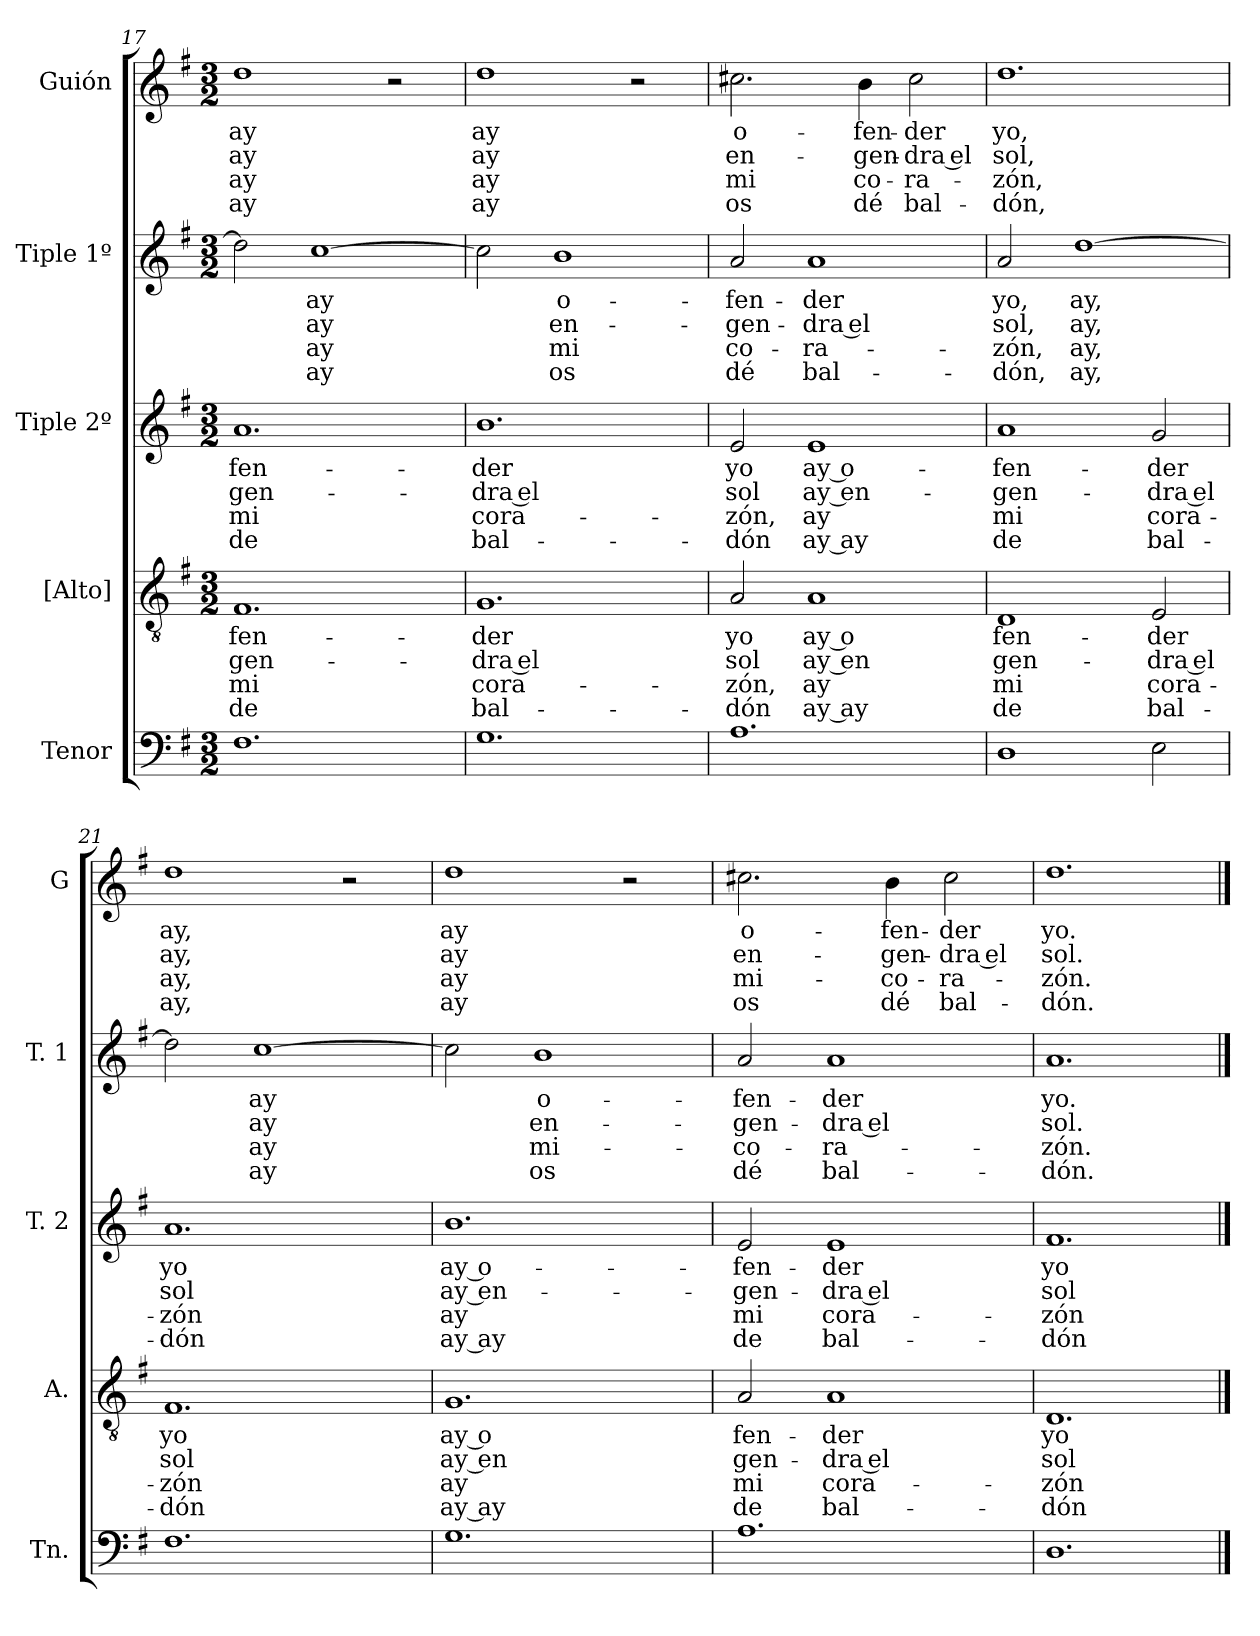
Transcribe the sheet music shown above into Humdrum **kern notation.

**kern	**kern	**text	**text	**text	**text	**kern	**text	**text	**text	**text	**kern	**text	**text	**text	**text	**kern	**text	**text	**text	**text
*part5	*part4	*part4	*part4	*part4	*part4	*part3	*part3	*part3	*part3	*part3	*part2	*part2	*part2	*part2	*part2	*part1	*part1	*part1	*part1	*part1
*staff5	*staff4	*staff4	*staff4	*staff4	*staff4	*staff3	*staff3	*staff3	*staff3	*staff3	*staff2	*staff2	*staff2	*staff2	*staff2	*staff1	*staff1	*staff1	*staff1	*staff1
*I"Tenor	*I"[Alto]	*	*	*	*	*I"Tiple 2º	*	*	*	*	*I"Tiple 1º	*	*	*	*	*I"Guión	*	*	*	*
*I'Tn.	*I'A.	*	*	*	*	*I'T. 2	*	*	*	*	*I'T. 1	*	*	*	*	*I'G	*	*	*	*
*clefF4	*clefGv2	*	*	*	*	*clefG2	*	*	*	*	*clefG2	*	*	*	*	*clefG2	*	*	*	*
*k[f#]	*k[f#]	*	*	*	*	*k[f#]	*	*	*	*	*k[f#]	*	*	*	*	*k[f#]	*	*	*	*
*M3/2	*M3/2	*	*	*	*	*M3/2	*	*	*	*	*M3/2	*	*	*	*	*M3/2	*	*	*	*
=17	=17	=17	=17	=17	=17	=17	=17	=17	=17	=17	=17	=17	=17	=17	=17	=17	=17	=17	=17	=17
1.F#	1.F#	-fen-	-gen-	mi	de	1.a	-fen-	-gen-	mi	de	2dd]	.	.	.	.	1dd	ay	ay	ay	ay
.	.	.	.	.	.	.	.	.	.	.	[1cc	ay	ay	ay	ay	.	.	.	.	.
.	.	.	.	.	.	.	.	.	.	.	.	.	.	.	.	2r	.	.	.	.
=18	=18	=18	=18	=18	=18	=18	=18	=18	=18	=18	=18	=18	=18	=18	=18	=18	=18	=18	=18	=18
1.G	1.G	-der	-dra el	cora-	bal-	1.b	-der	-dra el	cora-	bal-	2cc]	.	.	.	.	1dd	ay	ay	ay	ay
.	.	.	.	.	.	.	.	.	.	.	1b	o-	en-	mi	os	.	.	.	.	.
.	.	.	.	.	.	.	.	.	.	.	.	.	.	.	.	2r	.	.	.	.
=19	=19	=19	=19	=19	=19	=19	=19	=19	=19	=19	=19	=19	=19	=19	=19	=19	=19	=19	=19	=19
1.A	2A	yo	sol	-zón,	-dón	2e	yo	sol	-zón,	-dón	2a	-fen-	-gen-	co-	dé	2.cc#X	o-	en-	mi	os
.	1A	ay o	ay en	ay	ay ay	1e	ay o-	ay en-	ay	ay ay	1a	-der	-dra el	-ra-	bal-	.	.	.	.	.
.	.	.	.	.	.	.	.	.	.	.	.	.	.	.	.	4b	-fen-	-gen-	co-	dé
.	.	.	.	.	.	.	.	.	.	.	.	.	.	.	.	2cc#	-der	-dra el	-ra-	bal-
=20	=20	=20	=20	=20	=20	=20	=20	=20	=20	=20	=20	=20	=20	=20	=20	=20	=20	=20	=20	=20
1D	1D	-fen-	-gen-	mi	de	1a	-fen-	-gen-	mi	de	2a	yo,	sol,	-zón,	-dón,	1.dd	yo,	sol,	-zón,	-dón,
.	.	.	.	.	.	.	.	.	.	.	[1dd	ay,	ay,	ay,	ay,	.	.	.	.	.
2E	2E	-der	-dra el	cora-	bal-	2g	-der	-dra el	cora-	bal-	.	.	.	.	.	.	.	.	.	.
=21	=21	=21	=21	=21	=21	=21	=21	=21	=21	=21	=21	=21	=21	=21	=21	=21	=21	=21	=21	=21
1.F#	1.F#	yo	sol	-zón	-dón	1.a	yo	sol	-zón	-dón	2dd]	.	.	.	.	1dd	ay,	ay,	ay,	ay,
.	.	.	.	.	.	.	.	.	.	.	[1cc	ay	ay	ay	ay	.	.	.	.	.
.	.	.	.	.	.	.	.	.	.	.	.	.	.	.	.	2r	.	.	.	.
=22	=22	=22	=22	=22	=22	=22	=22	=22	=22	=22	=22	=22	=22	=22	=22	=22	=22	=22	=22	=22
1.G	1.G	ay o	ay en	ay	ay ay	1.b	ay o-	ay en-	ay	ay ay	2cc]	.	.	.	.	1dd	ay	ay	ay	ay
.	.	.	.	.	.	.	.	.	.	.	1b	o-	en-	mi-	os	.	.	.	.	.
.	.	.	.	.	.	.	.	.	.	.	.	.	.	.	.	2r	.	.	.	.
=23	=23	=23	=23	=23	=23	=23	=23	=23	=23	=23	=23	=23	=23	=23	=23	=23	=23	=23	=23	=23
1.A	2A	-fen-	-gen-	mi	de	2e	-fen-	-gen-	mi	de	2a	-fen-	-gen-	-co-	dé	2.cc#X	o-	en-	mi-	os
.	1A	-der	-dra el	cora-	bal-	1e	-der	-dra el	cora-	bal-	1a	-der	-dra el	-ra-	bal-	.	.	.	.	.
.	.	.	.	.	.	.	.	.	.	.	.	.	.	.	.	4b	-fen-	-gen-	-co-	dé
.	.	.	.	.	.	.	.	.	.	.	.	.	.	.	.	2cc#	-der	-dra el	-ra-	bal-
=24	=24	=24	=24	=24	=24	=24	=24	=24	=24	=24	=24	=24	=24	=24	=24	=24	=24	=24	=24	=24
1.D	1.D	yo	sol	-zón	-dón	1.f#	yo	sol	-zón	-dón	1.a	yo.	sol.	-zón.	-dón.	1.dd	yo.	sol.	-zón.	-dón.
==	==	==	==	==	==	==	==	==	==	==	==	==	==	==	==	==	==	==	==	==
*-	*-	*-	*-	*-	*-	*-	*-	*-	*-	*-	*-	*-	*-	*-	*-	*-	*-	*-	*-	*-
